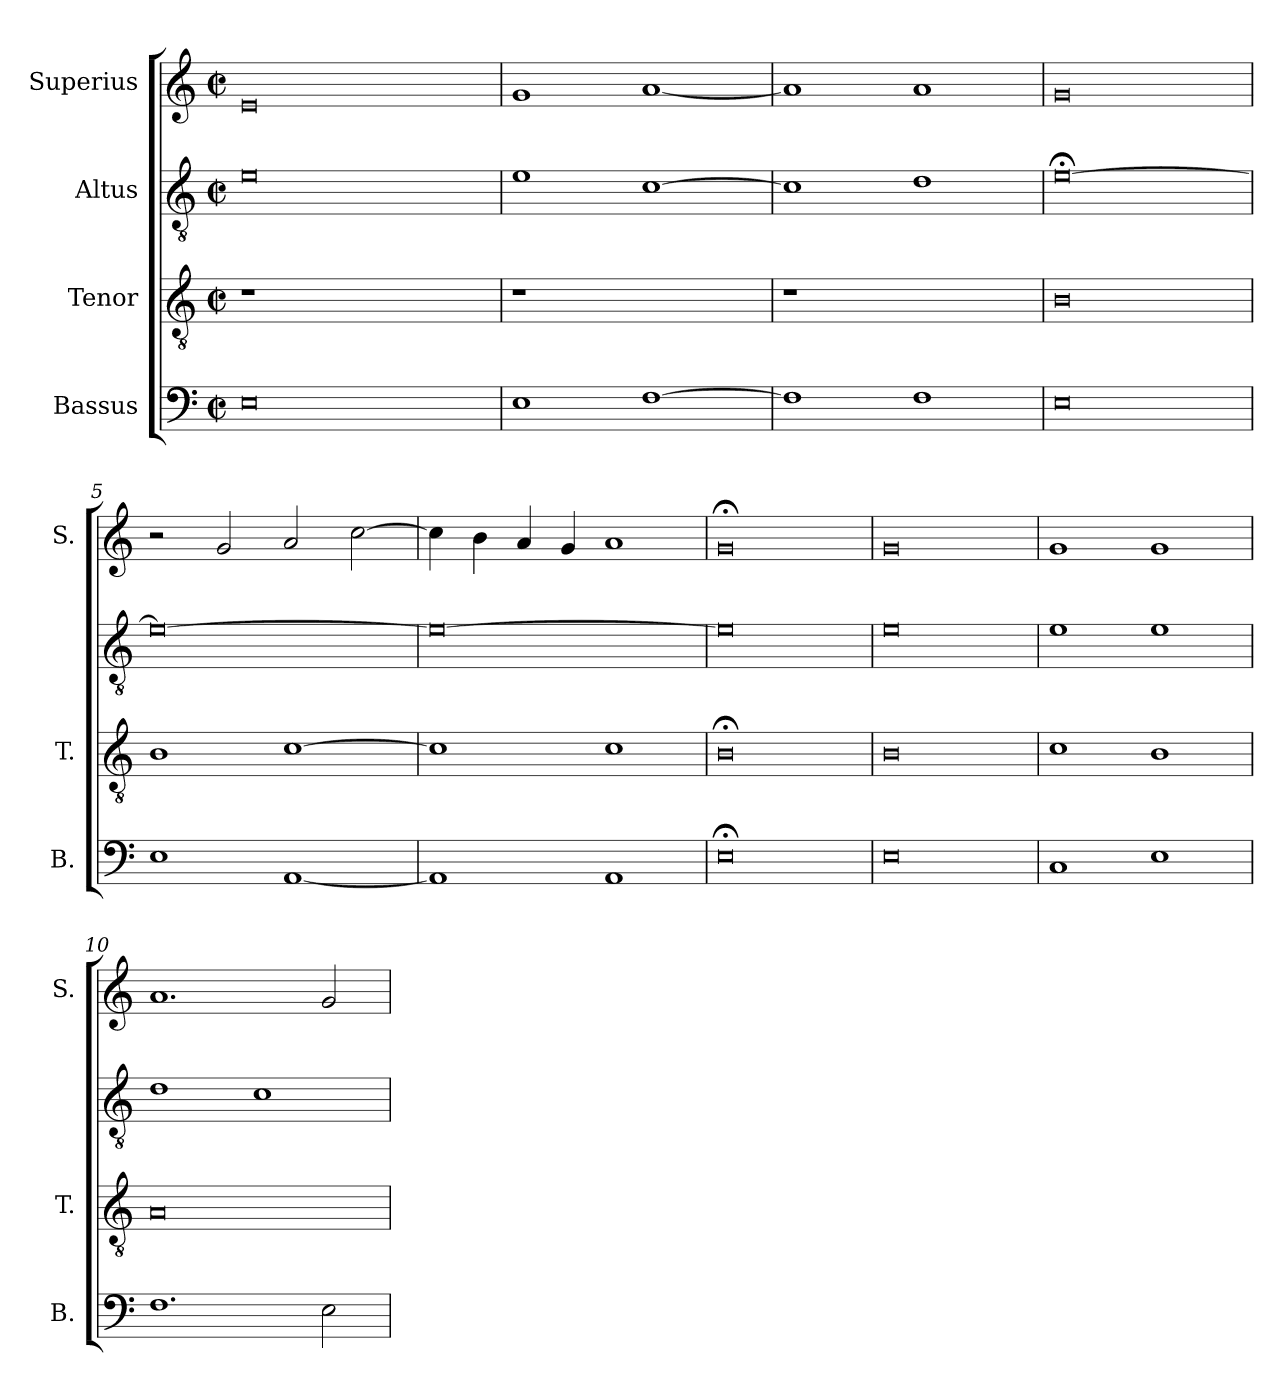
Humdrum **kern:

**kern	**kern	**kern	**kern
*part4	*part3	*part2	*part1
*staff4	*staff3	*staff2	*staff1
*I"Bassus	*I"Tenor	*I"Altus	*I"Superius
*I'B.	*I'T.	*	*I'S.
!!LO:PB:g=z
*clefF4	*clefGv2	*clefGv2	*clefG2
*	*ITrd7c12	*ITrd7c12	*
*k[]	*k[]	*k[]	*k[]
*C:	*C:	*C:	*C:
*M2/2	*M2/2	*M2/2	*M2/2
*met(c|)	*met(c|)	*met(c|)	*met(c|)
=1	=1	=1	=1
!	!LO:N:vis=1	!	!
0Ei	1r	0Ei	0ei
.	1ryy	.	.
=2	=2	=2	=2
!	!LO:N:vis=1	!	!
1Ei	1r	1Ei	1gi
[>1Fi	1ryy	[>1Ci	[<1ai
=3	=3	=3	=3
!	!LO:N:vis=1	!	!
1Fi]	1r	1Ci]	1ai]
1Fi	1ryy	1Di	1ai
=4	=4	=4	=4
0Ei	0BBi	[>0E;i	0gi
=5	=5	=5	=5
1Ei	1BBi	0Ei_>	2r
.	.	.	2gi/
[<1AAi	[>1Ci	.	2ai/
.	.	.	[>2cci\
=6	=6	=6	=6
1AAi]	1Ci]	0Ei_>	4cci\]
.	.	.	4bi\
.	.	.	4ai/
.	.	.	4gi/
1AAi	1Ci	.	1ai
=7	=7	=7	=7
0E;i	0BB;i	0Ei]	0g;i
!!LO:LB:g=z
=8	=8	=8	=8
0Ei	0BBi	0Ei	0gi
=9	=9	=9	=9
1Ci	1Ci	1Ei	1gi
1Ei	1BBi	1Ei	1gi
=10	=10	=10	=10
1.Fi	0AAi	1Di	1.ai
.	.	1Ci	.
2Ei\	.	.	2gi/
=	=	=	=
*-	*-	*-	*-
